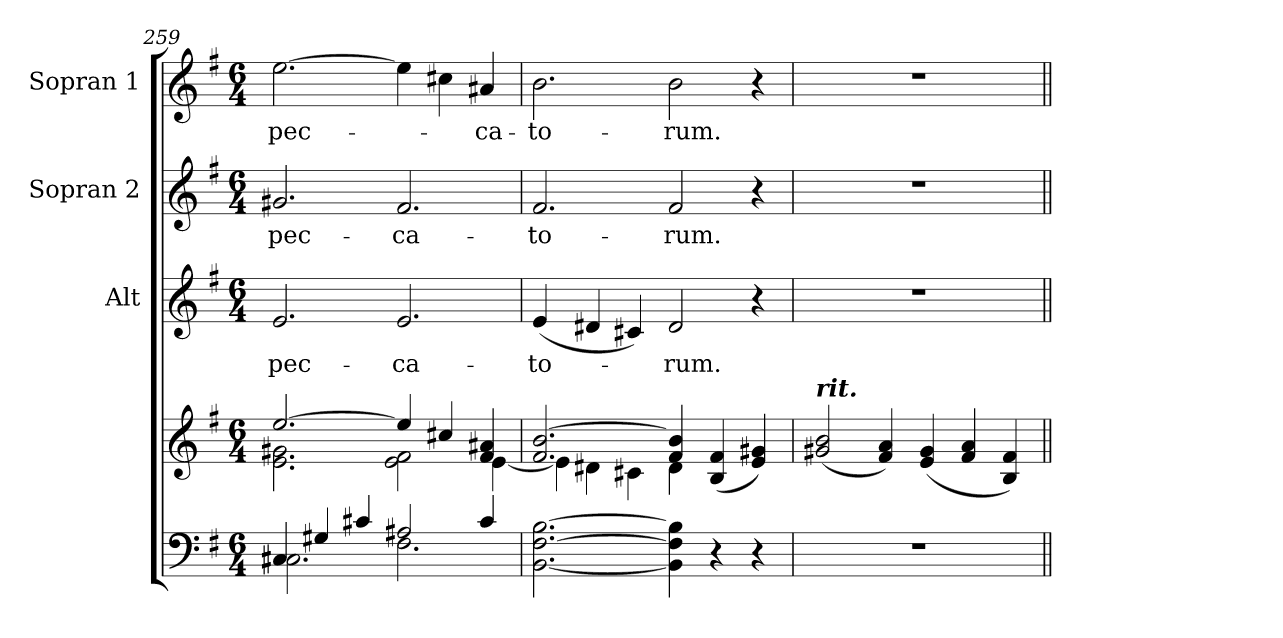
**kern	**kern	**kern	**text	**kern	**text	**kern	**text
*part4	*part4	*part3	*part3	*part2	*part2	*part1	*part1
*staff5	*staff4	*staff3	*staff3	*staff2	*staff2	*staff1	*staff1
*	*	*I"Alt	*	*I"Sopran 2	*	*I"Sopran 1	*
*	*	*I'A.	*	*I'S. 2	*	*I'S. 1	*
*clefF4	*clefG2	*clefG2	*	*clefG2	*	*clefG2	*
*k[f#]	*k[f#]	*k[f#]	*	*k[f#]	*	*k[f#]	*
*G:	*G:	*G:	*	*G:	*	*G:	*
*M6/4	*M6/4	*M6/4	*	*M6/4	*	*M6/4	*
=259	=259	=259	=259	=259	=259	=259	=259
*^	*^	*	*	*	*	*	*
!	!	!	!	!	!LO:LY:b	!	!LO:LY:b	!	!LO:LY:b
4C#X/	2.C#\	[>2.ee/	2.e\ 2.g#X\	2.e/	pec-	2.g#X/	pec-	[2.ee\	pec-
4G#X/	.	.	.	.	.	.	.	.	.
4c#X/	.	.	.	.	.	.	.	.	.
!	!	!	!	!	!LO:LY:b	!	!LO:LY:b	!	!
2A#X/	2.F#\	4ee/]	2e\ 2f#\	2.e/	-ca-	2.f#/	-ca-	4ee\]	.
.	.	4cc#X/	.	.	.	.	.	4cc#X\	.
!	!	!	!	!	!	!	!	!	!LO:LY:b
4c#/	.	4f#/ 4a#X/	[<4e\	.	.	.	.	4a#X/	-ca-
*v	*v	*	*	*	*	*	*	*	*
=260	=260	=260	=260	=260	=260	=260	=260	=260
!	!	!	!	!LO:LY:b	!	!LO:LY:b	!	!LO:LY:b
[2.BB\ [2.F#\ [2.B\	2.f#/ [>2.b/	4e\]	(<4e/	-to-	2.f#/	-to-	2.b\	-to-
.	.	4d#X\	4d#X/	.	.	.	.	.
.	.	4c#X\	4c#X/)	.	.	.	.	.
!	!	!	!	!LO:LY:b	!	!LO:LY:b	!	!LO:LY:b
4BB\] 4F#\] 4B\]	4f#/ 4b/]	4d#\	2d#/	-rum.	2f#/	-rum.	2b\	-rum.
4r	(<4B/ 4f#/	2ryy	.	.	.	.	.	.
4r	4e/ 4g#X/)	.	4r	.	4r	.	4r	.
*	*v	*v	*	*	*	*	*	*
=261	=261	=261	=261	=261	=261	=261	=261
!	!LO:TX:a:Bi:t=rit.	!	!	!	!	!	!
1.r	(<2g#X/ 2b/	1.r	.	1.r	.	1.r	.
.	4f#/ 4a/)	.	.	.	.	.	.
.	(<4e/ 4g#/	.	.	.	.	.	.
.	4f#/ 4a/	.	.	.	.	.	.
.	4B/ 4f#/)	.	.	.	.	.	.
=||	=||	=||	=||	=||	=||	=||	=||
*-	*-	*-	*-	*-	*-	*-	*-
